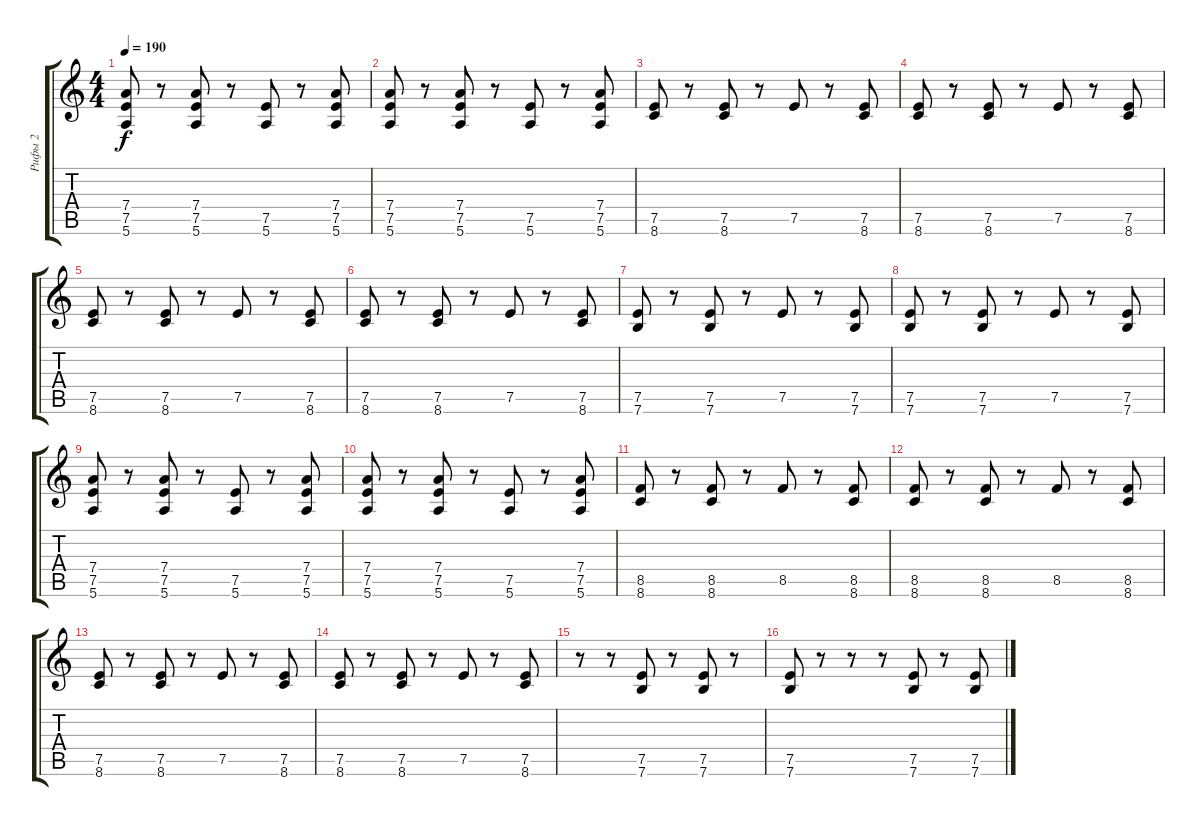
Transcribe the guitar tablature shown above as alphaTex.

\track ("Рифы 2" "Рифы 2") {instrument acousticguitarsteel}
\staff {score tabs}
\tuning (E4 B3 G3 D3 A2 E2) {hide}
\ts (4 4)
\tempo 190
\clef g2
\ks c
(7.4 7.5 5.6).8{dy f} r.8 (7.4 7.5 5.6).8 r.8 (7.5 5.6).8 r.8 (7.4 7.5 5.6).8 |
(7.4 7.5 5.6).8 r.8 (7.4 7.5 5.6).8 r.8 (7.5 5.6).8 r.8 (7.4 7.5 5.6).8 |
(7.5 8.6).8 r.8 (7.5 8.6).8 r.8 7.5.8 r.8 (7.5 8.6).8 |
(7.5 8.6).8 r.8 (7.5 8.6).8 r.8 7.5.8 r.8 (7.5 8.6).8 |
(7.5 8.6).8 r.8 (7.5 8.6).8 r.8 7.5.8 r.8 (7.5 8.6).8 |
(7.5 8.6).8 r.8 (7.5 8.6).8 r.8 7.5.8 r.8 (7.5 8.6).8 |
(7.5 7.6).8 r.8 (7.5 7.6).8 r.8 7.5.8 r.8 (7.5 7.6).8 |
(7.5 7.6).8 r.8 (7.5 7.6).8 r.8 7.5.8 r.8 (7.5 7.6).8 |
(7.4 7.5 5.6).8 r.8 (7.4 7.5 5.6).8 r.8 (7.5 5.6).8 r.8 (7.4 7.5 5.6).8 |
(7.4 7.5 5.6).8 r.8 (7.4 7.5 5.6).8 r.8 (7.5 5.6).8 r.8 (7.4 7.5 5.6).8 |
(8.5 8.6).8 r.8 (8.5 8.6).8 r.8 8.5.8 r.8 (8.5 8.6).8 |
(8.5 8.6).8 r.8 (8.5 8.6).8 r.8 8.5.8 r.8 (8.5 8.6).8 |
(7.5 8.6).8 r.8 (7.5 8.6).8 r.8 7.5.8 r.8 (7.5 8.6).8 |
(7.5 8.6).8 r.8 (7.5 8.6).8 r.8 7.5.8 r.8 (7.5 8.6).8 |
r.8 r.8 (7.5 7.6).8 r.8 (7.5 7.6).8 r.8 |
(7.5 7.6).8 r.8 r.8 r.8 (7.5 7.6).8 r.8 (7.5 7.6).8
